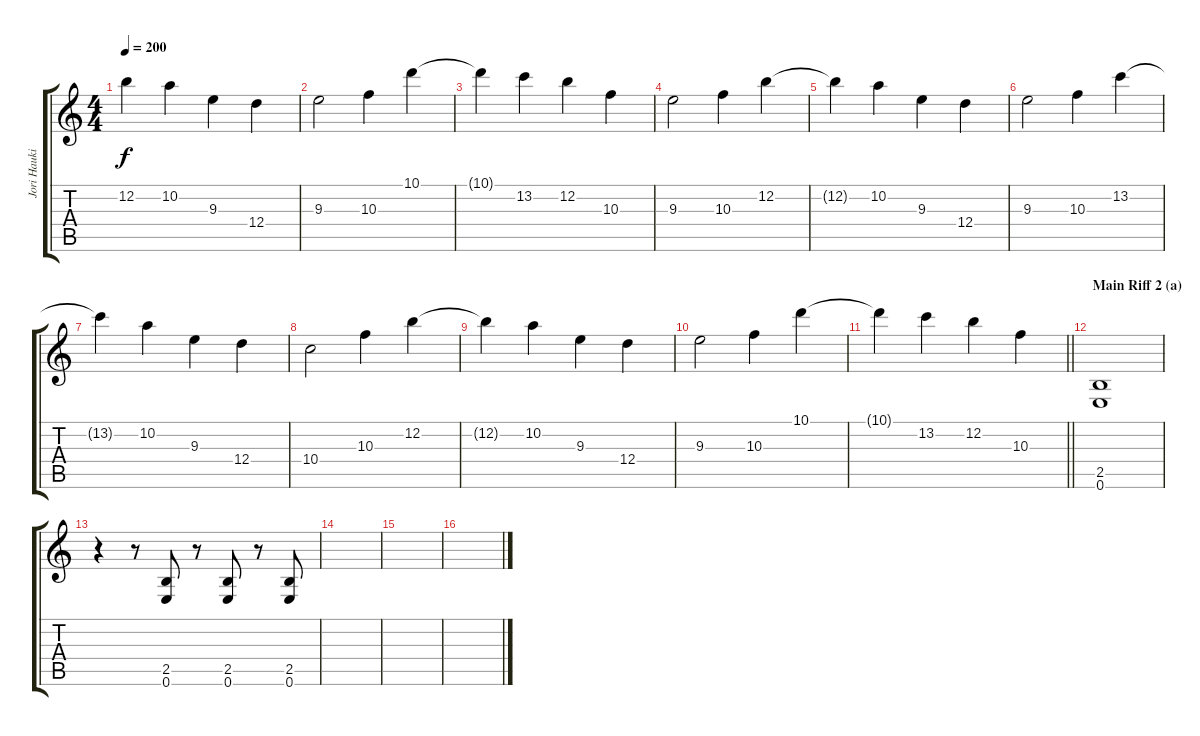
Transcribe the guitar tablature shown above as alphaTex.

\track ("Jori Haukio (lead guitar)" "Jori Hauki") {instrument distortionguitar}
\staff {score tabs}
\tuning (E4 B3 G3 D3 A2 E2) {hide}
\ts (4 4)
\tempo 200
\clef g2
\ks aminor
12.2{t}.4{dy f} 10.2.4 9.3.4 12.4.4 |
9.3.2 10.3.4 10.1.4 |
10.1{t}.4 13.2.4 12.2.4 10.3.4 |
9.3.2 10.3.4 12.2.4 |
12.2{t}.4 10.2.4 9.3.4 12.4.4 |
9.3.2 10.3.4 13.2.4 |
13.2{t}.4 10.2.4 9.3.4 12.4.4 |
10.4.2 10.3.4 12.2.4 |
12.2{t}.4 10.2.4 9.3.4 12.4.4 |
9.3.2 10.3.4 10.1.4 |
\barLineRight lightlight
10.1{t}.4 13.2.4 12.2.4 10.3.4 |
\section ("" "Main Riff 2 (a)")
(2.5 0.6).1 |
r.4 r.8 (2.5 0.6).8 r.8 (2.5 0.6).8 r.8 (2.5 0.6).8 |
|
|
\ks c
